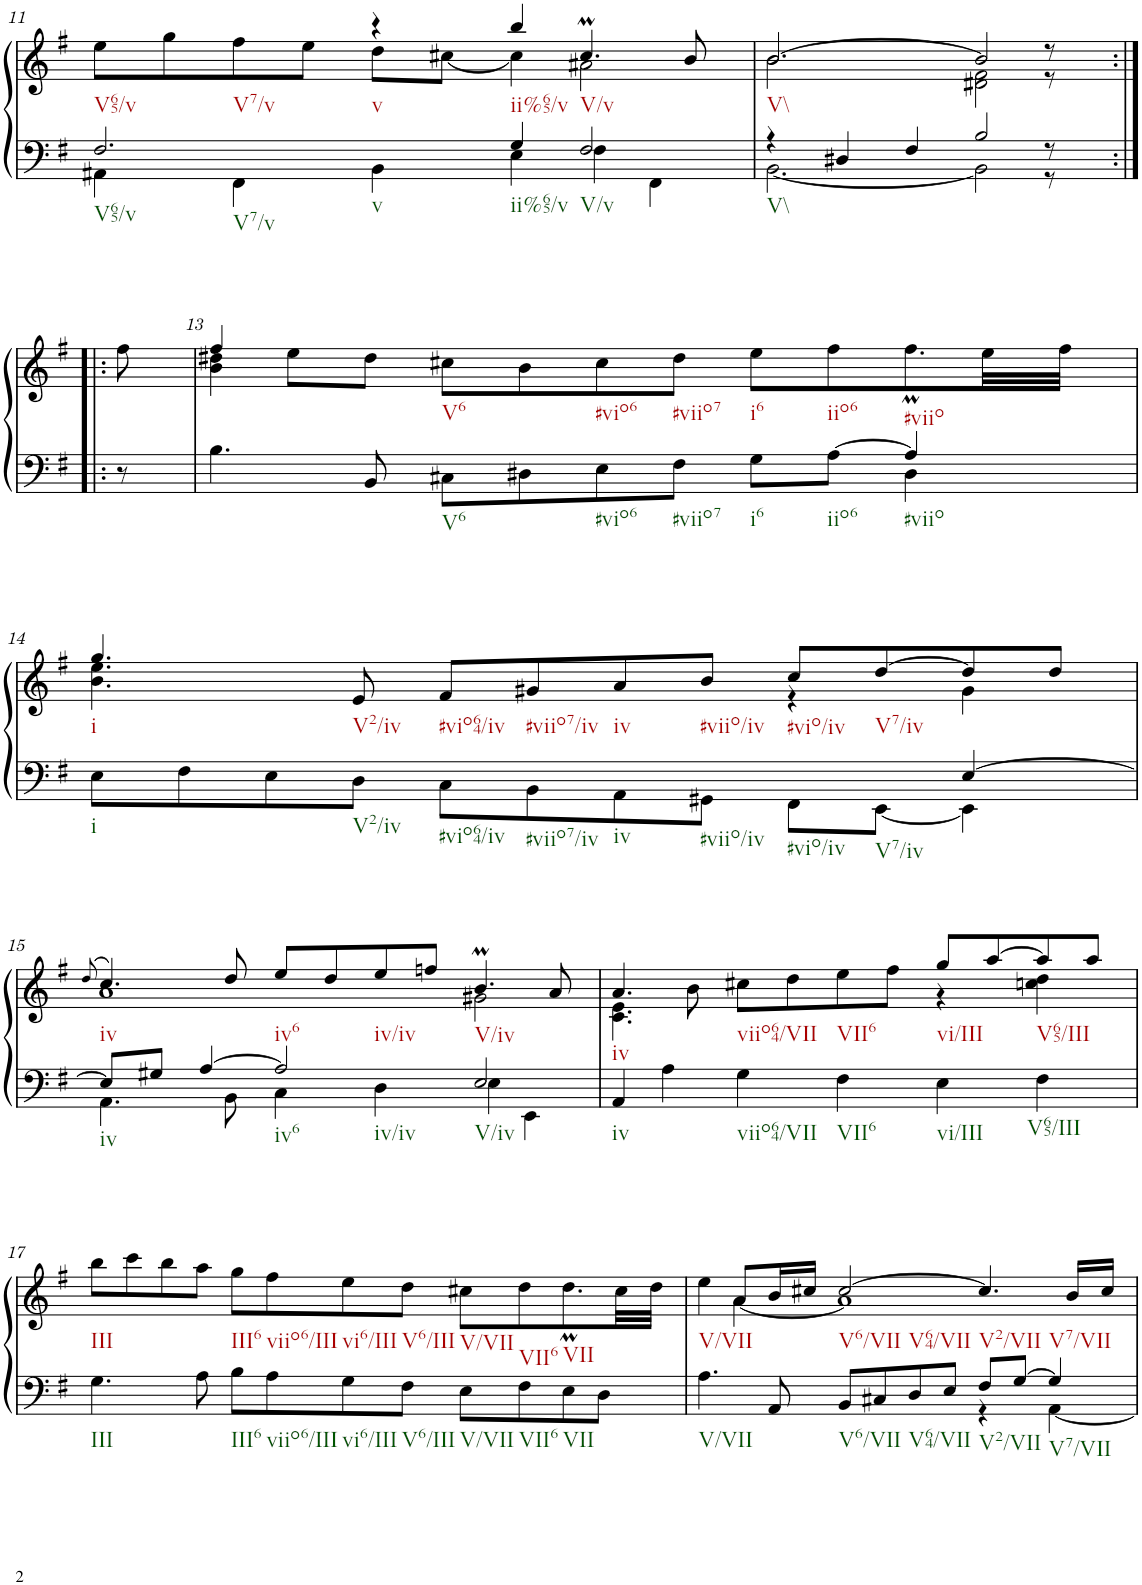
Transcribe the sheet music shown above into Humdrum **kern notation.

**kern	**kern
*part1	*part1
*staff2	*staff1
*I"unbenannt9	*
!!LO:PB:g=z
*clefF4	*clefG2
*k[f#]	*k[f#]
*M3/2	*M3/2
=11	=11
*^	*^
2.F#/	4AA#X\	2ryy	8ee\L
.	.	.	8gg\
.	4FF#\	.	8ff#\
.	.	.	8ee\J
.	4BB\	4r	8dd\L
.	.	.	[8cc#X\J
4G/	4E\	4bb/	4cc#\]
2F#/	4F#\	4.cc#m/	2a#X\
.	4FF#\	.	.
.	.	8b/	.
=12	=12	=12	=12
4r	[2.BB\	[2.b/	2.b\
4D#X/	.	.	.
4F#/	.	.	.
2B/	2BB\]	2b/]	2d#X\ 2f#\
8r	8r	8r	8r
*v	*v	*	*
*	*v	*v
!!LO:LB:g=z
=12X1:|!|:	=12X1:|!|:
8r	8ff#\
=13	=13
*^	*^
4.B\	4ryy	4ff#/	4b\ 4dd#X\
*v	*v	*	*
.	4ryy	8ee\L
8BB/	.	8dd#\J
8C#X\L	2ryy	8cc#X\L
8D#X\	.	8b\
8E\	.	8cc#\
8F#\J	.	8dd#\J
8G\L	2ryy	8ee\L
[8A\J	.	8ff#\
*^	*	*
4A/]	4D#\	.	8.ff#m\
.	.	.	32ee\LL
.	.	.	32ff#\JJJ
!!LO:LB:g=z	!!
=14	=14	=14	=14
2ryy	8E\L	4.gg/	4.b\ 4.ee\
.	8F#\	.	.
.	8E\	.	.
.	8D\J	8e/	8ryy
*	*	*v	*v
2ryy	8C\L	8f#/L
.	8BB\	8g#X/
.	8AA\	8a/
.	8GG#X\J	8b/J
*	*	*^
4ryy	8FF#\L	8cc/L	4r
.	[8EE\J	[8dd/	.
[4E/	4EE\]	8dd/]	4g#\
.	.	8dd/J	.
!!LO:LB:g=z	!!
=15	=15	=15	=15
.	.	(8qdd/	.
8E/L]	4.AA\	4.cc/)	1a
8G#X/J	.	.	.
[4A/	.	.	.
.	8BB\	8dd/	.
2A/]	4C\	8ee/L	.
.	.	8dd/	.
.	4D\	8ee/	.
.	.	8ffn/J	.
2E/	4E\	4.bm/	2g#X\
.	4EE\	.	.
.	.	8a/	.
=16	=16	=16	=16
4AA/	4ryy	4.a/	4.c\ 4.e\
4ryy	4A\	.	.
.	.	8ryy	8b\
2ryy	4G\	2ryy	8cc#X\L
.	.	.	8dd\
.	4F#\	.	8ee\
.	.	.	8ff#\J
2ryy	4E\	8gg/L	4r
.	.	[8aa/	.
.	4F#\	8aa/]	4ccn\ 4dd\
.	.	8aa/J	.
!!LO:LB:g=z	!!
=17	=17	=17	=17
1.ryy	4.G\	1.ryy	8bb\L
.	.	.	8ccc\
.	.	.	8bb\
.	8A\	.	8aa\J
.	8B\L	.	8gg\L
.	8A\	.	8ff#\
.	8G\	.	8ee\
.	8F#\J	.	8dd\J
.	8E\L	.	8cc#X\L
.	8F#\	.	8dd\
.	8E\	.	8.ddM\
.	8D\J	.	.
.	.	.	32cc#\LL
.	.	.	32dd\JJJ
=18	=18	=18	=18
4.A\	1ryy	4ryy	4ee\
.	.	8a/L	[4a\
8AA/	.	16b/L	.
.	.	16cc#X/JJ	.
8BB/L	.	[2cc#/	1a]
8C#X/	.	.	.
8D/	.	.	.
8E/J	.	.	.
8F#/L	4r	4.cc#/]	.
[8G/J	.	.	.
4G/]	[4AA\	.	.
.	.	16b/LL	.
.	.	16cc#/JJ	.
*v	*v	*	*
*	*v	*v
=	=
*-	*-
